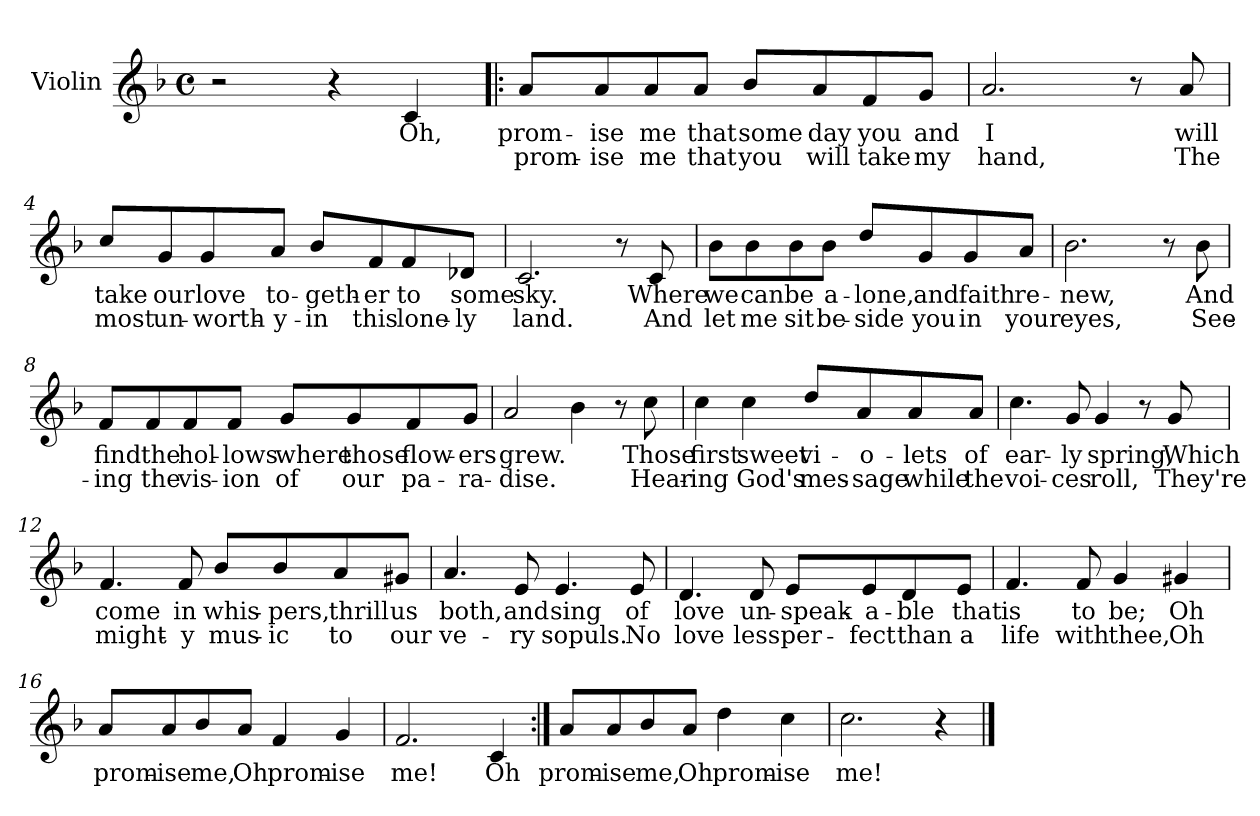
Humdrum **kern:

**kern	**text	**text
*part1	*part1	*part1
*staff1	*staff1	*staff1
*I"Violin	*	*
*I'Vln	*	*
*clefG2	*	*
*k[b-]	*	*
*F:	*	*
*M4/4	*	*
*met(c)	*	*
=1	=1	=1
2r	.	.
4r	.	.
4c/	Oh,	.
=2!|:	=2!|:	=2!|:
8a/L	prom-	prom-
8a/	-ise	-ise
8a/	me	me
8a/J	that	that
8b-/L	some	you
8a/	day	will
8f/	you	take
8g/J	and	my
=3	=3	=3
2.a/	I	hand,
8r	.	.
8a/	will	The
=4	=4	=4
8cc/L	take	most
8g/	our	un-
8g/	love	-worth-
8a/J	to-	-y-
8b-/L	-geth-	-in
8f/	-er	this
8f/	to	lone-
8d-X/J	some	-ly
!!LO:LB:g=z
=5	=5	=5
2.c/	sky.	land.
8r	.	.
8c/	Where	And
=6	=6	=6
8b-\L	we	let
8b-\	can	me
8b-\	be	sit
8b-\J	a-	be-
8dd/L	-lone,	-side
8g/	and	you
8g/	faith	in
8a/J	re-	your
=7	=7	=7
2.b-\	-new,	eyes,
8r	.	.
8b-\	And	See-
=8	=8	=8
8f/L	find	-ing
8f/	the	the
8f/	hol-	vis-
8f/J	-lows	-ion
8g/L	where	of
8g/	those	our
8f/	flow-	pa-
8g/J	-ers	-ra-
!!LO:LB:g=z
=9	=9	=9
2a/	grew.	-dise.
4b-\	.	.
8r	.	.
8cc\	Those	Hear-
=10	=10	=10
4cc\	first	-ing
4cc\	sweet	God's
8dd/L	vi-	mes-
8a/	-o-	-sage
8a/	-lets	while
8a/J	of	the
=11	=11	=11
4.cc\	ear-	voi-
8g/	-ly	-ces
4g/	spring,	roll,
8r	.	.
8g/	Which	They're
=12	=12	=12
4.f/	come	might-
8f/	in	-y
8b-/L	whis-	mus-
8b-/	-pers,	-ic
8a/	thrill	to
8g#X/J	us	our
!!LO:LB:g=z
=13	=13	=13
4.a/	both,	ve-
8e/	and	-ry
4.e/	sing	sopuls.
8e/	of	No
=14	=14	=14
4.d/	love	love
8d/	un-	less
8e/L	-speak-	per-
8e/	-a-	-fect
8d/	-ble	than
8e/J	that	a
=15	=15	=15
4.f/	is	life
8f/	to	with
4g/	be;	thee,
4g#X/	Oh	Oh
!!LO:LB:g=z
=16	=16	=16
8a/L	prom-	.
8a/	-ise	.
8b-/	me,	.
8a/J	Oh	.
4f/	prom-	.
4g/	-ise	.
=17	=17	=17
2.f/	me!	.
4c/	Oh	.
=18:|!	=18:|!	=18:|!
8a/L	prom-	.
8a/	-ise	.
8b-/	me,	.
8a/J	Oh	.
4dd\	prom-	.
4cc\	-ise	.
=19	=19	=19
2.cc\	me!	.
4r	.	.
==	==	==
*-	*-	*-
